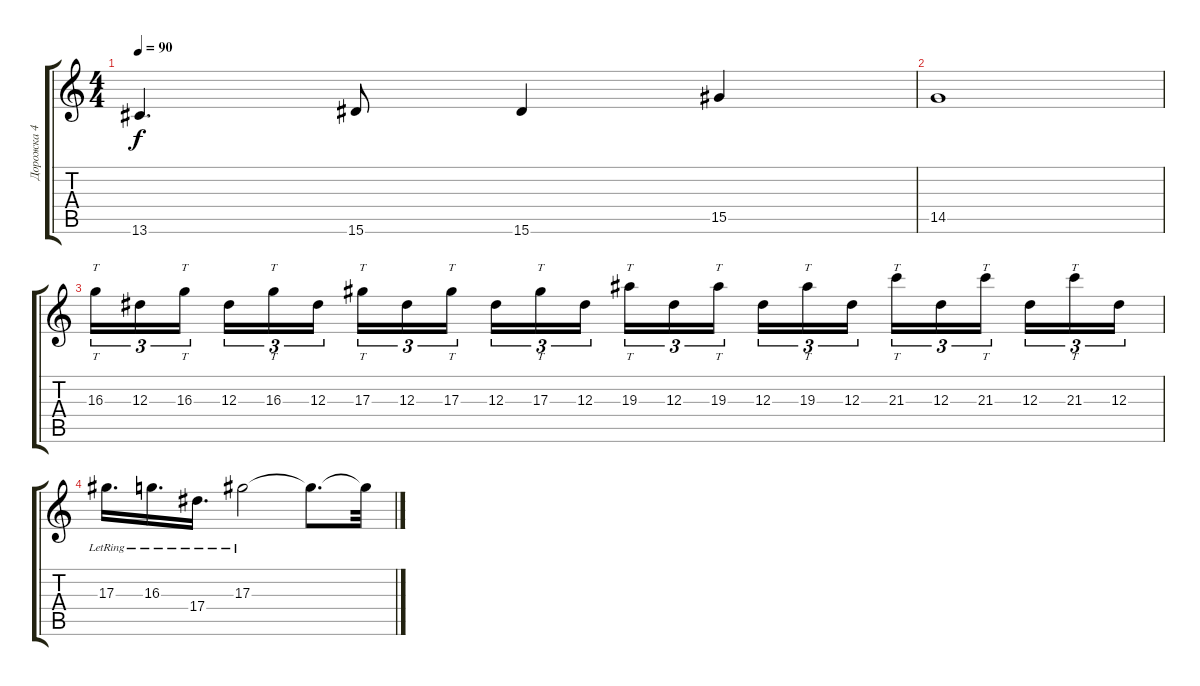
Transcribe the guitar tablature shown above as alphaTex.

\track ("Дорожка 4" "Дорожка 4") {mute instrument overdrivenguitar}
\staff {score tabs}
\tuning (C4 G3 Eb3 Bb2 F2 C2) {hide}
\ts (4 4)
\tempo 90
\clef g2
\ks c
13.6.4{d dy f} 15.6.8 15.6.4 15.5.4 |
14.5.1 |
16.3.16{tt tu (3 2)} 12.3.16{tu (3 2)} 16.3.16{tt tu (3 2) beam splitsecondary} 12.3.16{tu (3 2)} 16.3.16{tt tu (3 2)} 12.3.16{tu (3 2)} 17.3.16{tt tu (3 2)} 12.3.16{tu (3 2)} 17.3.16{tt tu (3 2) beam splitsecondary} 12.3.16{tu (3 2)} 17.3.16{tt tu (3 2)} 12.3.16{tu (3 2)} 19.3.16{tt tu (3 2)} 12.3.16{tu (3 2)} 19.3.16{tt tu (3 2) beam splitsecondary} 12.3.16{tu (3 2)} 19.3.16{tt tu (3 2)} 12.3.16{tu (3 2)} 21.3.16{tt tu (3 2)} 12.3.16{tu (3 2)} 21.3.16{tt tu (3 2) beam splitsecondary} 12.3.16{tu (3 2)} 21.3.16{tt tu (3 2)} 12.3.16{tu (3 2)} |
17.3{lr}.16{d} 16.3{lr}.16{d} 17.4{lr}.16{d} 17.3{lr}.2 17.3{t}.8{d} 17.3{t}.32
